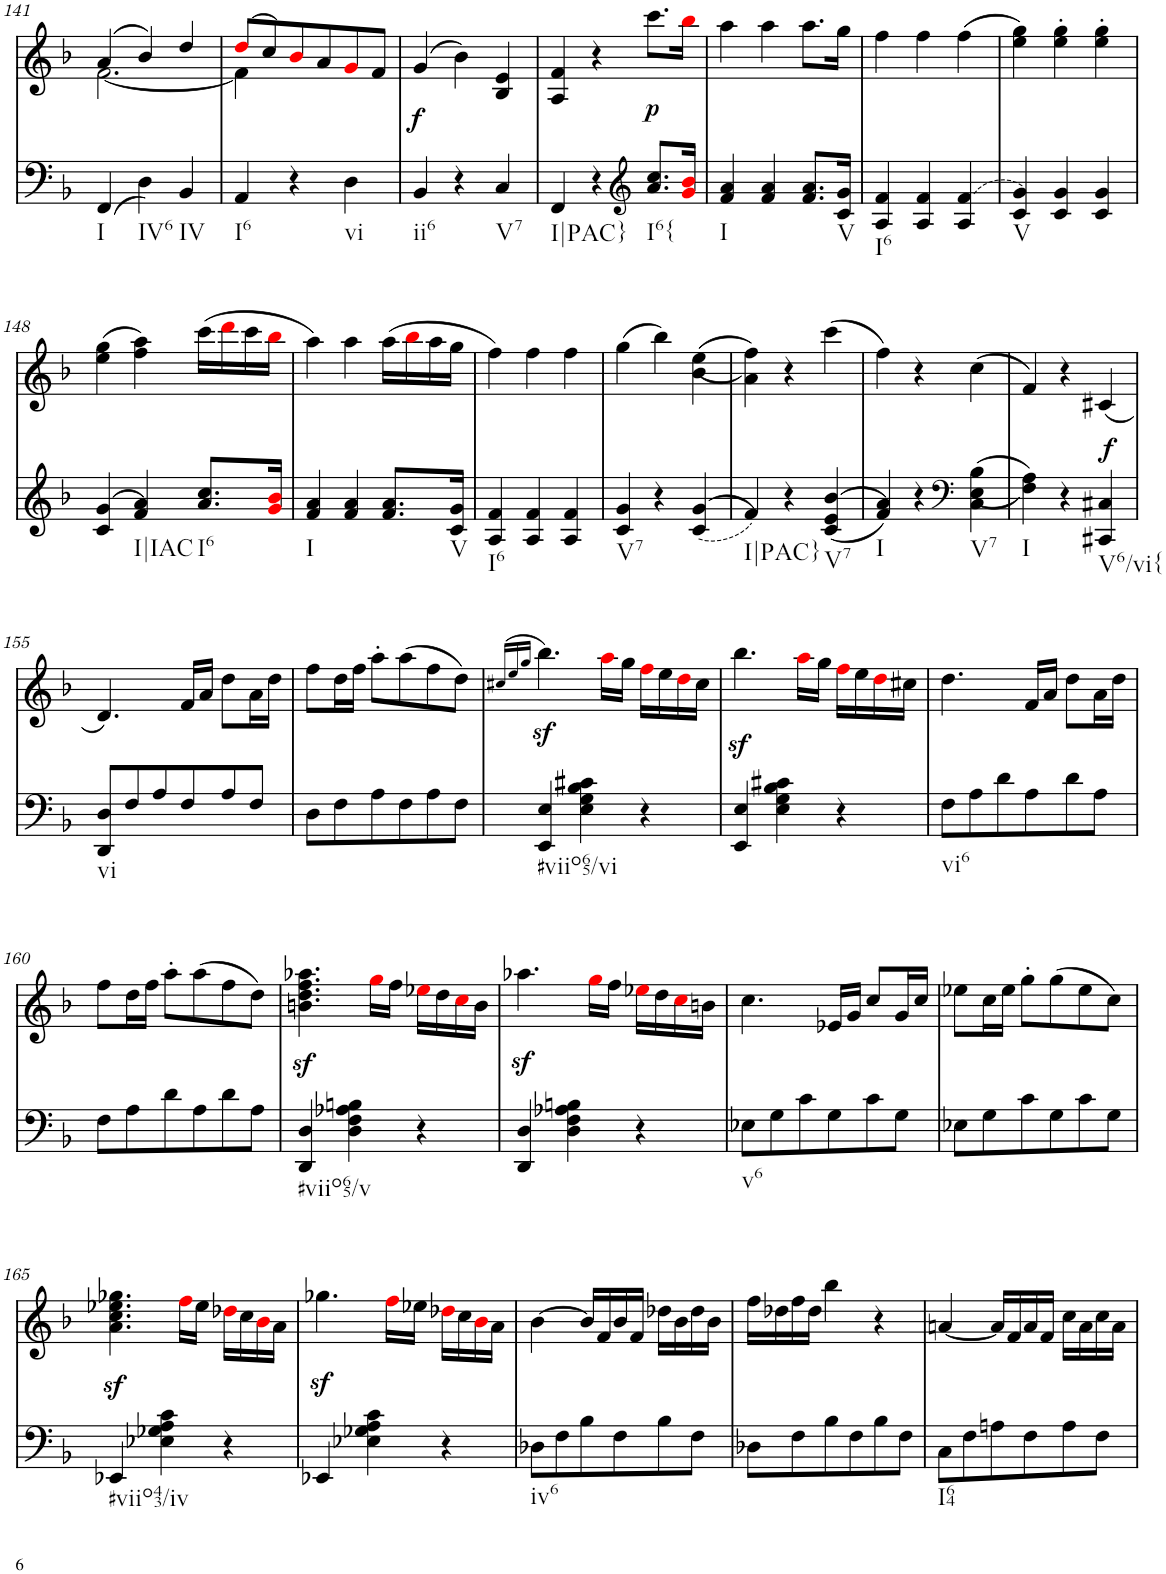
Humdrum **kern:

**kern	**kern	**dynam
*part1	*part1	*part1
*staff2	*staff1	*staff1/2
*I"Piano, Piano right	*	*
*I'Pno.	*	*
!!LO:PB:g=z
*clefF4	*clefG2	*
*k[b-]	*k[b-]	*
*M3/4	*M3/4	*
=141	=141	=141
*	*^	*
!LO:TX:b:t=I	!	!	!
4FF/	(4a/	[2.f\	.
!LO:TX:b:t=IV6	!	!	!
4D\	4b-/)	.	.
!LO:TX:b:t=IV	!	!	!
4BB-/	4dd/	.	.
=142	=142	=142	=142
!LO:TX:b:t=I6	!	!	!
4AA/	(8ddi/L	4f\]	.
.	8cc/)	.	.
4r	8b-i/	2ryy	.
.	8a/	.	.
!LO:TX:b:t=vi	!	!	!
4D\	8gi/	.	.
.	8f/J	.	.
*	*v	*v	*
=143	=143	=143
!LO:TX:b:t=ii6	!	!
!	!	!LO:DY:b
4BB-/	(4g/	f
4r	4b-\)	.
!LO:TX:b:t=V7	!	!
4C/	4B-/ 4e/	.
=144	=144	=144
!LO:TX:b:t=I|PAC}	!	!
4FF/	4A/ 4f/	.
4r	4r	.
*clefG2	*	*
!LO:TX:b:t=I6{	!	!
!	!	!LO:DY:b
8.a/ 8.cc/L	8.ccc\L	p
16gi/ 16b-i/Jk	16bb-i\Jk	.
=145	=145	=145
!LO:TX:b:t=I	!	!
4f/ 4a/	4aa\	.
4f/ 4a/	4aa\	.
8.f/ 8.a/L	8.aa\L	.
!LO:TX:b:t=V	!	!
16c/ 16g/Jk	16gg\Jk	.
=146	=146	=146
!LO:TX:b:t=I6	!	!
4A/ 4f/	4ff\	.
4A/ 4f/	4ff\	.
4A/ 4f/	(4ff\	.
=147	=147	=147
!LO:TX:b:t=V	!	!
4c/ 4g/	4ee\ 4gg\)	.
4c/ 4g/	4ee\' 4gg\'	.
4c/ 4g/	4ee\' 4gg\'	.
!!LO:LB:g=z
=148	=148	=148
4c/ 4g/	(4ee\ 4gg\	.
!LO:TX:b:t=I|IAC	!	!
4f/ 4a/	4ff\ 4aa\)	.
!LO:TX:b:t=I6	!	!
8.a/ 8.cc/L	(16ccc\LL	.
.	16dddi\	.
.	16ccc\	.
16gi/ 16b-i/Jk	16bb-i\JJ	.
=149	=149	=149
!LO:TX:b:t=I	!	!
4f/ 4a/	4aa\)	.
4f/ 4a/	4aa\	.
8.f/ 8.a/L	(16aa\LL	.
.	16bb-i\	.
.	16aa\	.
!LO:TX:b:t=V	!	!
16c/ 16g/Jk	16gg\JJ	.
=150	=150	=150
!LO:TX:b:t=I6	!	!
4A/ 4f/	4ff\)	.
4A/ 4f/	4ff\	.
4A/ 4f/	4ff\	.
=151	=151	=151
!LO:TX:b:t=V7	!	!
4c/ 4g/	(4gg\	.
4r	4bb-\)	.
4c/ 4g/	(<(4b-\ 4ee\	.
=152	=152	=152
!LO:TX:b:t=I|PAC}	!	!
4f/	4a\ 4ff\))	.
4r	4r	.
!LO:TX:b:t=V7	!	!
4c/ 4e/ 4b-/	(4ccc\	.
=153	=153	=153
!LO:TX:b:t=I	!	!
4f/ 4a/	4ff\)	.
4r	4r	.
*clefF4	*	*
!LO:TX:b:t=V7	!	!
4C\ 4E\ 4B-\	(4cc\	.
=154	=154	=154
!LO:TX:b:t=I	!	!
4F\ 4A\	4f/)	.
4r	4r	.
!LO:TX:b:t=V6/vi{	!	!
!	!	!LO:DY:a=2
4CC#X/ 4C#X/	(4c#X/	f
!!LO:LB:g=z
=155	=155	=155
!LO:TX:b:t=vi	!	!
8DD/ 8D/L	4.d/)	.
8F/	.	.
8A/	.	.
8F/	16f/LL	.
.	16a/JJ	.
8A/	8dd\L	.
8F/J	16a\L	.
.	16dd\JJ	.
=156	=156	=156
8D\L	8ff\L	.
8F\	16dd\L	.
.	16ff\JJ	.
8A\	8aa'\L	.
8F\	(8aa\	.
8A\	8ff\	.
8F\J	8dd\J)	.
=157	=157	=157
.	(>16qcc#X/LL	.
.	16qee/	.
.	16qgg/JJ	.
!LO:TX:b:t=#viio65/vi	!	!
4EE/ 4E/	4.bb-z<\)	.
4E\ 4G\ 4B-\ 4c#X\	.	.
.	16aai\LL	.
.	16gg\JJ	.
4r	16ffi\LL	.
.	16ee\	.
.	16ddi\	.
.	16cc#\JJ	.
=158	=158	=158
4EE/ 4E/	4.bb-z<\	.
4E\ 4G\ 4B-\ 4c#X\	.	.
.	16aai\LL	.
.	16gg\JJ	.
4r	16ffi\LL	.
.	16ee\	.
.	16ddi\	.
.	16cc#X\JJ	.
=159	=159	=159
!LO:TX:b:t=vi6	!	!
8F\L	4.dd\	.
8A\	.	.
8d\	.	.
8A\	16f/LL	.
.	16a/JJ	.
8d\	8dd\L	.
8A\J	16a\L	.
.	16dd\JJ	.
!!LO:LB:g=z
=160	=160	=160
8F\L	8ff\L	.
8A\	16dd\L	.
.	16ff\JJ	.
8d\	8aa'\L	.
8A\	(8aa\	.
8d\	8ff\	.
8A\J	8dd\J)	.
=161	=161	=161
!LO:TX:b:t=#viio65/v	!	!
4DD/ 4D/	4.bn\z< 4.dd\z< 4.ff\z< 4.aa-X\z<	.
4D\ 4F\ 4A-X\ 4Bn\	.	.
.	16ggi\LL	.
.	16ff\JJ	.
4r	16ee-Xi\LL	.
.	16dd\	.
.	16cci\	.
.	16b\JJ	.
=162	=162	=162
4DD/ 4D/	4.aa-Xz<\	.
4D\ 4F\ 4A-X\ 4Bn\	.	.
.	16ggi\LL	.
.	16ff\JJ	.
4r	16ee-Xi\LL	.
.	16dd\	.
.	16cci\	.
.	16bn\JJ	.
=163	=163	=163
!LO:TX:b:t=v6	!	!
8E-X\L	4.cc\	.
8G\	.	.
8c\	.	.
8G\	16e-X/LL	.
.	16g/JJ	.
8c\	8cc/L	.
8G\J	16g/L	.
.	16cc/JJ	.
=164	=164	=164
8E-X\L	8ee-X\L	.
8G\	16cc\L	.
.	16ee-\JJ	.
8c\	8gg'\L	.
8G\	(8gg\	.
8c\	8ee-\	.
8G\J	8cc\J)	.
!!LO:LB:g=z
=165	=165	=165
!LO:TX:b:t=#viio43/iv	!	!
4EE-X/	4.a\z< 4.cc\z< 4.ee-X\z< 4.gg-X\z<	.
4E-X\ 4G-X\ 4A\ 4c\	.	.
.	16ffi\LL	.
.	16ee-\JJ	.
4r	16dd-Xi\LL	.
.	16cc\	.
.	16b-i\	.
.	16a\JJ	.
=166	=166	=166
4EE-X/	4.gg-Xz<\	.
4E-X\ 4G-X\ 4A\ 4c\	.	.
.	16ffi\LL	.
.	16ee-X\JJ	.
4r	16dd-Xi\LL	.
.	16cc\	.
.	16b-i\	.
.	16a\JJ	.
=167	=167	=167
!LO:TX:b:t=iv6	!	!
8D-X\L	[4b-\	.
8F\	.	.
8B-\	16b-/LL]	.
.	16f/	.
8F\	16b-/	.
.	16f/JJ	.
8B-\	16dd-X\LL	.
.	16b-\	.
8F\J	16dd-\	.
.	16b-\JJ	.
=168	=168	=168
8D-X\L	16ff\LL	.
.	16dd-X\	.
8F\	16ff\	.
.	16dd-\JJ	.
8B-\	4bb-\	.
8F\	.	.
8B-\	4r	.
8F\J	.	.
=169	=169	=169
!LO:TX:b:t=I64	!	!
8C\L	[4an/	.
8F\	.	.
8An\	16a/LL]	.
.	16f/	.
8F\	16a/	.
.	16f/JJ	.
8A\	16cc\LL	.
.	16a\	.
8F\J	16cc\	.
.	16a\JJ	.
=	=	=
*-	*-	*-
